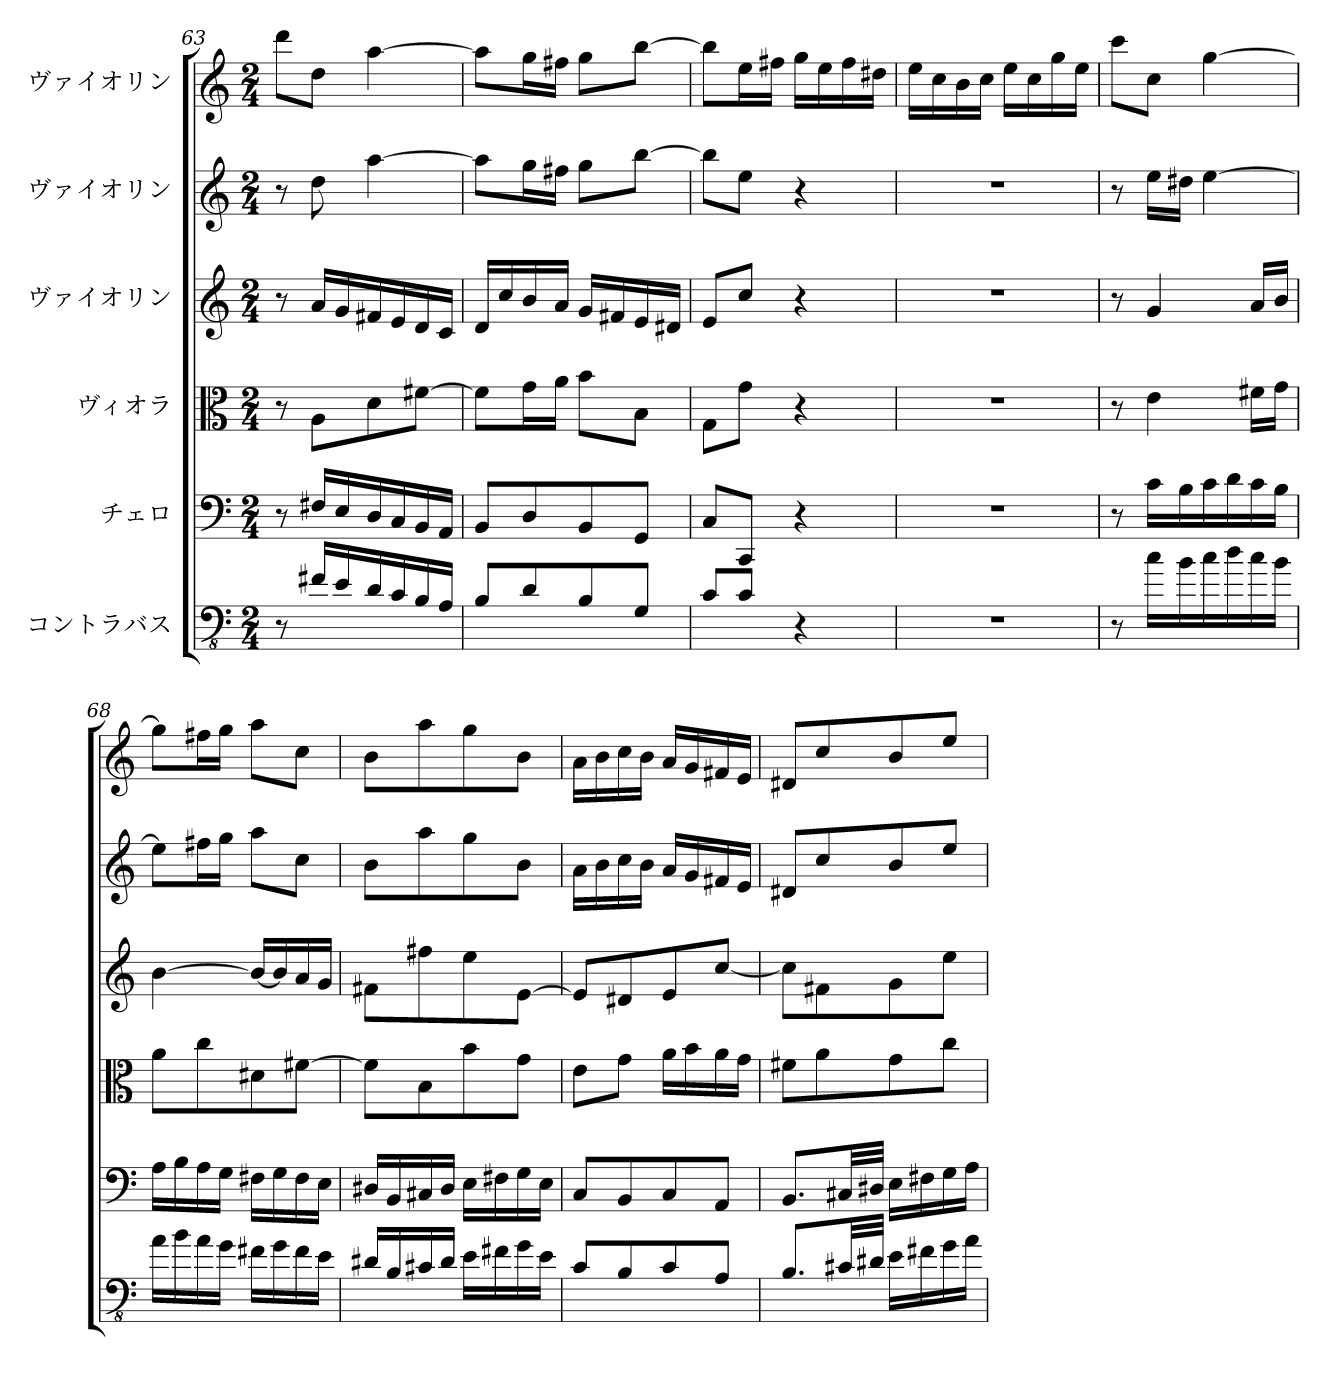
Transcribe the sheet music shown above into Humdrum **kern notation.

**kern	**kern	**kern	**kern	**kern	**kern
*part6	*part5	*part4	*part3	*part2	*part1
*staff6	*staff5	*staff4	*staff3	*staff2	*staff1
*I"コントラバス	*I"チェロ	*I"ヴィオラ	*I"ヴァイオリン	*I"ヴァイオリン	*I"ヴァイオリン
*clefFv4	*clefF4	*clefC3	*clefG2	*clefG2	*clefG2
*ITrd7c12	*	*	*	*	*
*k[]	*k[]	*k[]	*k[]	*k[]	*k[]
*M2/4	*M2/4	*M2/4	*M2/4	*M2/4	*M2/4
=63	=63	=63	=63	=63	=63
8r	8r	8r	8r	8r	8ddd\L
16FF#X/LL	16F#X/LL	8A\L	16a/LL	8dd\	8dd\J
16EE/	16E/	.	16g/	.	.
16DD/	16D/	8d\	16f#X/	[4aa\	[4aa\
16CC/	16C/	.	16e/	.	.
16BBB/	16BB/	[8f#X\J	16d/	.	.
16AAA/JJ	16AA/JJ	.	16c/JJ	.	.
=64	=64	=64	=64	=64	=64
8BBB/L	8BB/L	8f#\L]	16d/LL	8aa\L]	8aa\L]
.	.	.	16cc/	.	.
8DD/	8D/	16g\L	16b/	16gg\L	16gg\L
.	.	16a\JJ	16a/JJ	16ff#X\JJ	16ff#X\JJ
8BBB/	8BB/	8b\L	16g/LL	8gg\L	8gg\L
.	.	.	16f#X/	.	.
8GGG/J	8GG/J	8B\J	16e/	[8bb\J	[8bb\J
.	.	.	16d#X/JJ	.	.
!!LO:PB:g=z
=65	=65	=65	=65	=65	=65
8CC/L	8C/L	8G\L	8e/L	8bb\L]	8bb\L]
8CC/J	8CC/J	8g\J	8cc/J	8ee\J	16ee\L
.	.	.	.	.	16ff#X\JJ
4r	4r	4r	4r	4r	16gg\LL
.	.	.	.	.	16ee\
.	.	.	.	.	16ff#\
.	.	.	.	.	16dd#X\JJ
=66	=66	=66	=66	=66	=66
2r	2r	2r	2r	2r	16ee\LL
.	.	.	.	.	16cc\
.	.	.	.	.	16b\
.	.	.	.	.	16cc\JJ
.	.	.	.	.	16ee\LL
.	.	.	.	.	16cc\
.	.	.	.	.	16gg\
.	.	.	.	.	16ee\JJ
=67	=67	=67	=67	=67	=67
8r	8r	8r	8r	8r	8ccc\L
16C\LL	16c\LL	4e\	4g/	16ee\LL	8cc\J
16BB\	16B\	.	.	16dd#X\JJ	.
16C\	16c\	.	.	[4ee\	[4gg\
16D\	16d\	.	.	.	.
16C\	16c\	16f#X\LL	16a/LL	.	.
16BB\JJ	16B\JJ	16g\JJ	16b/JJ	.	.
=68	=68	=68	=68	=68	=68
16AA\LL	16A\LL	8a\L	[4b\	8ee\L]	8gg\L]
16BB\	16B\	.	.	.	.
16AA\	16A\	8cc\	.	16ff#X\L	16ff#X\L
16GG\JJ	16G\JJ	.	.	16gg\JJ	16gg\JJ
16FF#X\LL	16F#X\LL	8d#X\	16b/LL_	8aa\L	8aa\L
16GG\	16G\	.	16b/]	.	.
16FF#\	16F#\	[8f#X\J	16a/	8cc\J	8cc\J
16EE\JJ	16E\JJ	.	16g/JJ	.	.
=69	=69	=69	=69	=69	=69
16DD#X/LL	16D#X/LL	8f#\L]	8f#X\L	8b\L	8b\L
16BBB/	16BB/	.	.	.	.
16CC#X/	16C#X/	8B\	8ff#X\	8aa\	8aa\
16DD#/JJ	16D#/JJ	.	.	.	.
16EE\LL	16E\LL	8b\	8ee\	8gg\	8gg\
16FF#X\	16F#X\	.	.	.	.
16GG\	16G\	8g\J	[8e\J	8b\J	8b\J
16EE\JJ	16E\JJ	.	.	.	.
!!LO:LB:g=z
=70	=70	=70	=70	=70	=70
8CC/L	8C/L	8e\L	8e/L]	16a\LL	16a\LL
.	.	.	.	16b\	16b\
8BBB/	8BB/	8g\J	8d#X/	16cc\	16cc\
.	.	.	.	16b\JJ	16b\JJ
8CC/	8C/	16a\LL	8e/	16a/LL	16a/LL
.	.	16b\	.	16g/	16g/
8AAA/J	8AA/J	16a\	[8cc/J	16f#X/	16f#X/
.	.	16g\JJ	.	16e/JJ	16e/JJ
=71	=71	=71	=71	=71	=71
8.BBB/L	8.BB/L	8f#X\L	8cc\L]	8d#X/L	8d#X/L
.	.	8a\	8f#X\	8cc/	8cc/
32CC#X/LL	32C#X/LL	.	.	.	.
32DD#X/JJJ	32D#X/JJJ	.	.	.	.
16EE\LL	16E\LL	8g\	8g\	8b/	8b/
16FF#X\	16F#X\	.	.	.	.
16GG\	16G\	8cc\J	8ee\J	8ee/J	8ee/J
16AA\JJ	16A\JJ	.	.	.	.
=	=	=	=	=	=
*-	*-	*-	*-	*-	*-
